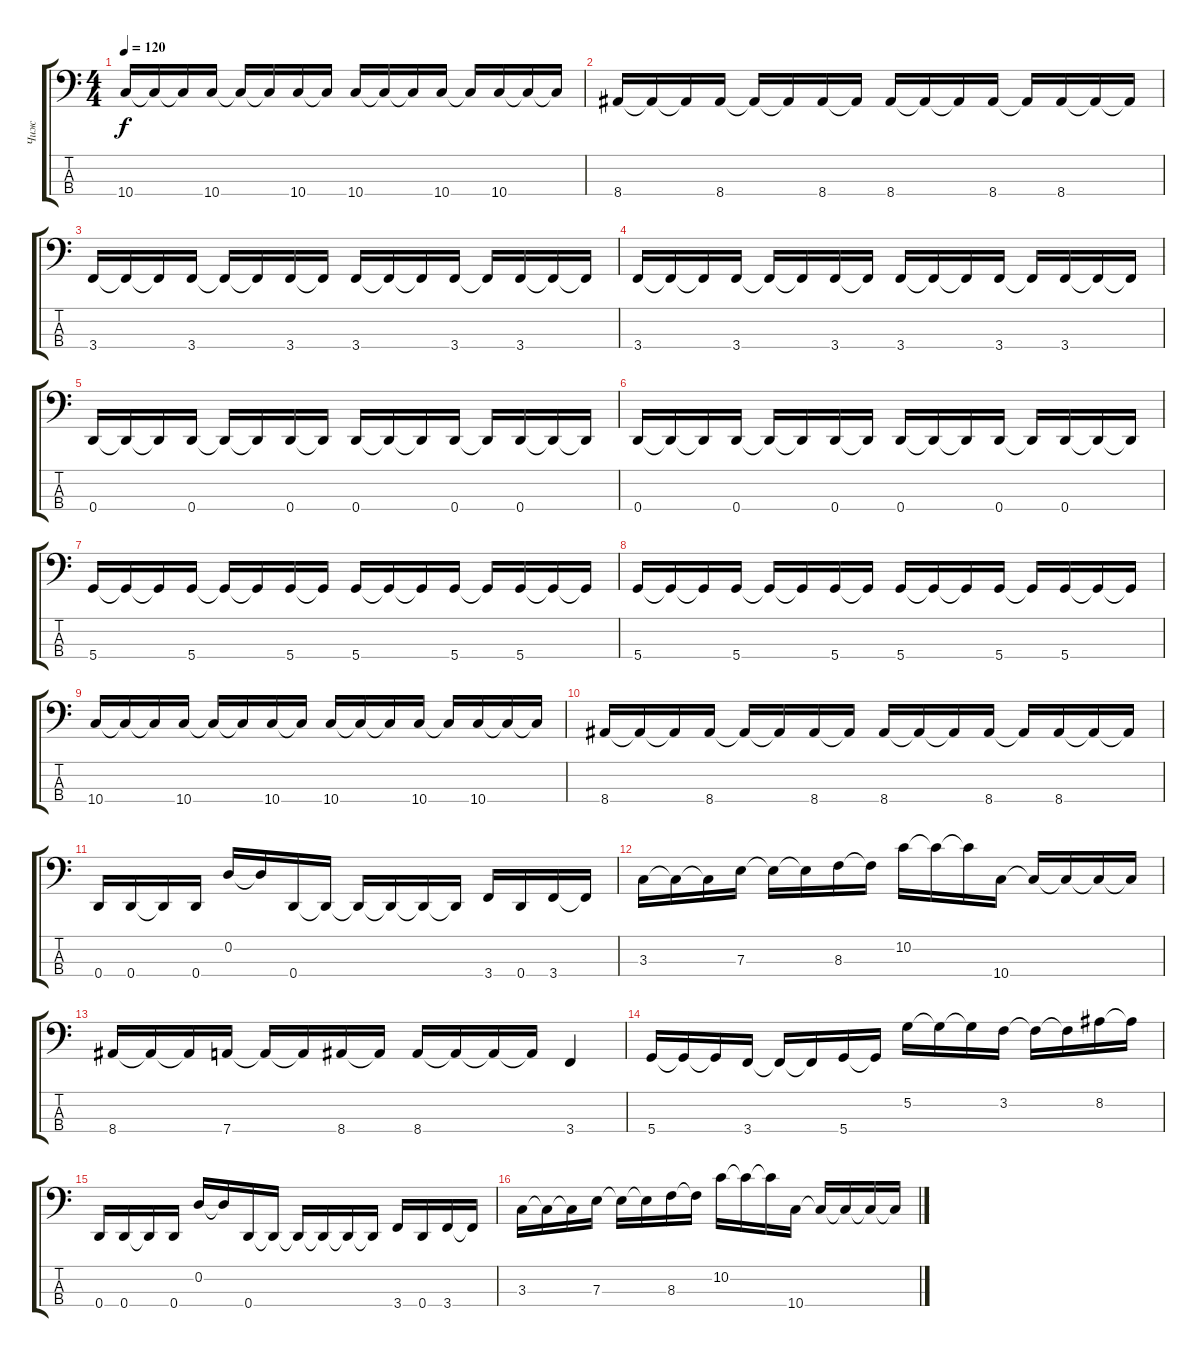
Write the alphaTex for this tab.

\track ("Чиж" "Чиж") {instrument electricbassfinger}
\staff {score tabs}
\tuning (G2 D2 A1 D1) {hide}
\ts (4 4)
\tempo 120
\clef f4
\ks c
10.4.16{dy f} 10.4{t}.16 10.4{t}.16 10.4.16 10.4{t}.16 10.4{t}.16 10.4.16 10.4{t}.16 10.4.16 10.4{t}.16 10.4{t}.16 10.4.16 10.4{t}.16 10.4.16 10.4{t}.16 10.4{t}.16 |
8.4.16 8.4{t}.16 8.4{t}.16 8.4.16 8.4{t}.16 8.4{t}.16 8.4.16 8.4{t}.16 8.4.16 8.4{t}.16 8.4{t}.16 8.4.16 8.4{t}.16 8.4.16 8.4{t}.16 8.4{t}.16 |
3.4.16 3.4{t}.16 3.4{t}.16 3.4.16 3.4{t}.16 3.4{t}.16 3.4.16 3.4{t}.16 3.4.16 3.4{t}.16 3.4{t}.16 3.4.16 3.4{t}.16 3.4.16 3.4{t}.16 3.4{t}.16 |
3.4.16 3.4{t}.16 3.4{t}.16 3.4.16 3.4{t}.16 3.4{t}.16 3.4.16 3.4{t}.16 3.4.16 3.4{t}.16 3.4{t}.16 3.4.16 3.4{t}.16 3.4.16 3.4{t}.16 3.4{t}.16 |
0.4.16 0.4{t}.16 0.4{t}.16 0.4.16 0.4{t}.16 0.4{t}.16 0.4.16 0.4{t}.16 0.4.16 0.4{t}.16 0.4{t}.16 0.4.16 0.4{t}.16 0.4.16 0.4{t}.16 0.4{t}.16 |
0.4.16 0.4{t}.16 0.4{t}.16 0.4.16 0.4{t}.16 0.4{t}.16 0.4.16 0.4{t}.16 0.4.16 0.4{t}.16 0.4{t}.16 0.4.16 0.4{t}.16 0.4.16 0.4{t}.16 0.4{t}.16 |
5.4.16 5.4{t}.16 5.4{t}.16 5.4.16 5.4{t}.16 5.4{t}.16 5.4.16 5.4{t}.16 5.4.16 5.4{t}.16 5.4{t}.16 5.4.16 5.4{t}.16 5.4.16 5.4{t}.16 5.4{t}.16 |
5.4.16 5.4{t}.16 5.4{t}.16 5.4.16 5.4{t}.16 5.4{t}.16 5.4.16 5.4{t}.16 5.4.16 5.4{t}.16 5.4{t}.16 5.4.16 5.4{t}.16 5.4.16 5.4{t}.16 5.4{t}.16 |
10.4.16 10.4{t}.16 10.4{t}.16 10.4.16 10.4{t}.16 10.4{t}.16 10.4.16 10.4{t}.16 10.4.16 10.4{t}.16 10.4{t}.16 10.4.16 10.4{t}.16 10.4.16 10.4{t}.16 10.4{t}.16 |
8.4.16 8.4{t}.16 8.4{t}.16 8.4.16 8.4{t}.16 8.4{t}.16 8.4.16 8.4{t}.16 8.4.16 8.4{t}.16 8.4{t}.16 8.4.16 8.4{t}.16 8.4.16 8.4{t}.16 8.4{t}.16 |
0.4.16 0.4.16 0.4{t}.16 0.4.16 0.2.16 0.2{t}.16 0.4.16 0.4{t}.16 0.4{t}.16 0.4{t}.16 0.4{t}.16 0.4{t}.16 3.4.16 0.4.16 3.4.16 3.4{t}.16 |
3.3.16 3.3{t}.16 3.3{t}.16 7.3.16 7.3{t}.16 7.3{t}.16 8.3.16 8.3{t}.16 10.2.16 10.2{t}.16 10.2{t}.16 10.4.16 10.4{t}.16 10.4{t}.16 10.4{t}.16 10.4{t}.16 |
8.4.16 8.4{t}.16 8.4{t}.16 7.4.16 7.4{t}.16 7.4{t}.16 8.4.16 8.4{t}.16 8.4.16 8.4{t}.16 8.4{t}.16 8.4{t}.16 3.4.4 |
5.4.16 5.4{t}.16 5.4{t}.16 3.4.16 3.4{t}.16 3.4{t}.16 5.4.16 5.4{t}.16 5.2.16 5.2{t}.16 5.2{t}.16 3.2.16 3.2{t}.16 3.2{t}.16 8.2.16 8.2{t}.16 |
0.4.16 0.4.16 0.4{t}.16 0.4.16 0.2.16 0.2{t}.16 0.4.16 0.4{t}.16 0.4{t}.16 0.4{t}.16 0.4{t}.16 0.4{t}.16 3.4.16 0.4.16 3.4.16 3.4{t}.16 |
3.3.16 3.3{t}.16 3.3{t}.16 7.3.16 7.3{t}.16 7.3{t}.16 8.3.16 8.3{t}.16 10.2.16 10.2{t}.16 10.2{t}.16 10.4.16 10.4{t}.16 10.4{t}.16 10.4{t}.16 10.4{t}.16
